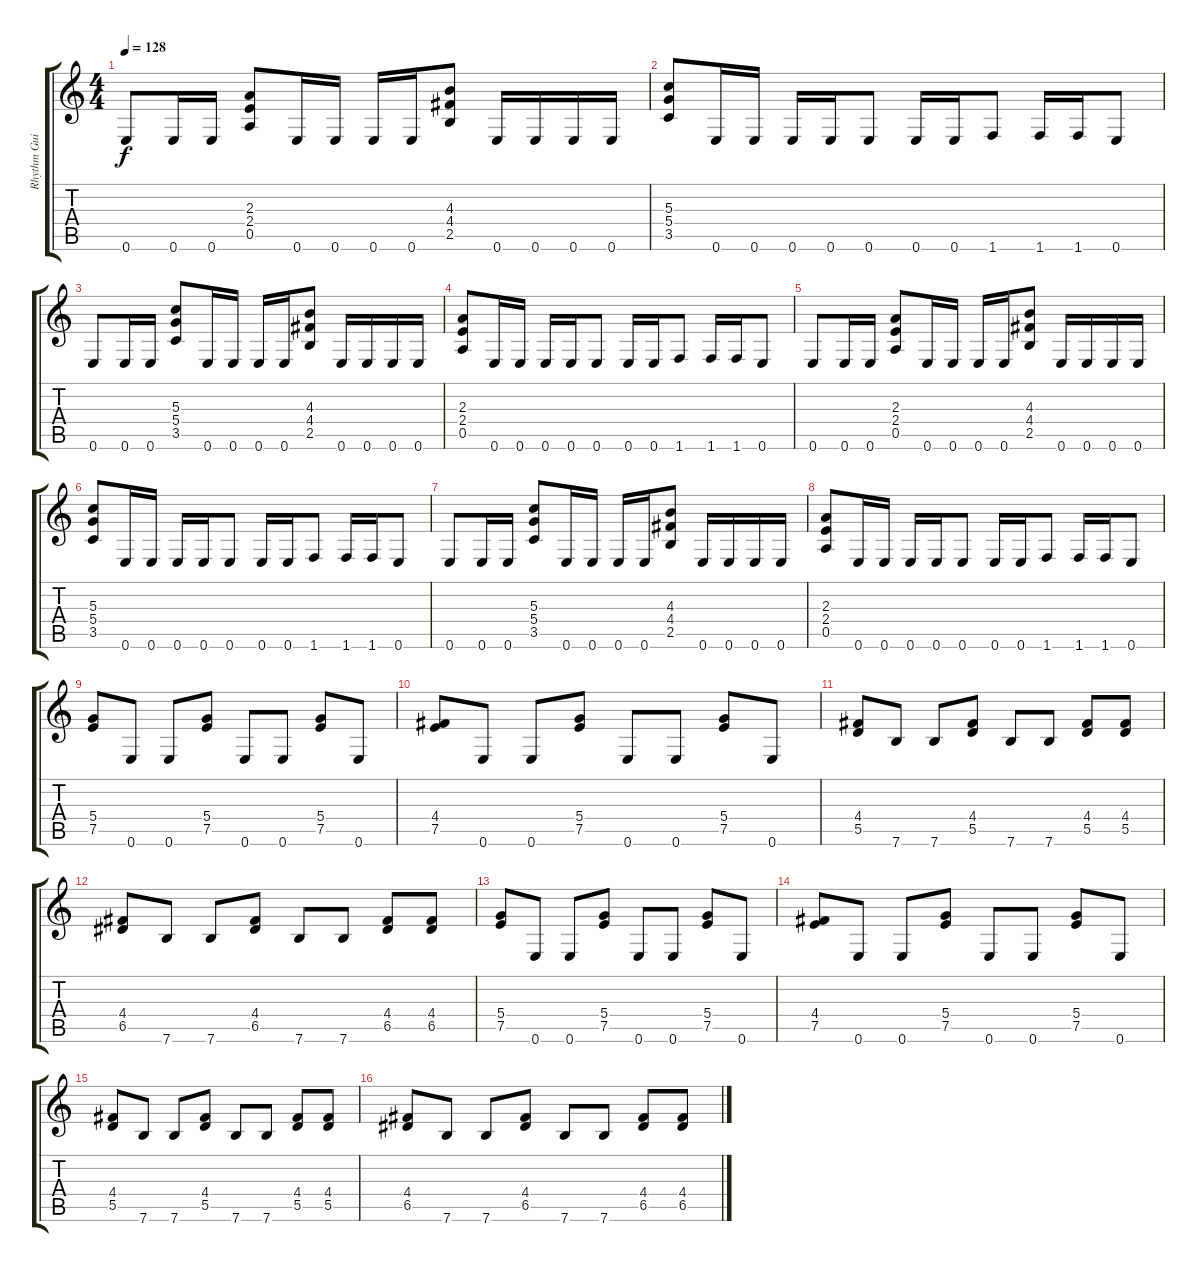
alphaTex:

\track ("Rhythm Guitar 3" "Rhythm Gui") {instrument distortionguitar}
\staff {score tabs}
\tuning (E4 B3 G3 D3 A2 E2) {hide}
\ts (4 4)
\tempo 128
\clef g2
\ks c
0.6.8{dy f} 0.6.16 0.6.16 (2.3 2.4 0.5).8 0.6.16 0.6.16 0.6.16 0.6.16 (4.3 4.4 2.5).8 0.6.16 0.6.16 0.6.16 0.6.16 |
(5.3 5.4 3.5).8 0.6.16 0.6.16 0.6.16 0.6.16 0.6.8 0.6.16 0.6.16 1.6.8 1.6.16 1.6.16 0.6.8 |
0.6.8 0.6.16 0.6.16 (5.3 5.4 3.5).8 0.6.16 0.6.16 0.6.16 0.6.16 (4.3 4.4 2.5).8 0.6.16 0.6.16 0.6.16 0.6.16 |
(2.3 2.4 0.5).8 0.6.16 0.6.16 0.6.16 0.6.16 0.6.8 0.6.16 0.6.16 1.6.8 1.6.16 1.6.16 0.6.8 |
0.6.8 0.6.16 0.6.16 (2.3 2.4 0.5).8 0.6.16 0.6.16 0.6.16 0.6.16 (4.3 4.4 2.5).8 0.6.16 0.6.16 0.6.16 0.6.16 |
(5.3 5.4 3.5).8 0.6.16 0.6.16 0.6.16 0.6.16 0.6.8 0.6.16 0.6.16 1.6.8 1.6.16 1.6.16 0.6.8 |
0.6.8 0.6.16 0.6.16 (5.3 5.4 3.5).8 0.6.16 0.6.16 0.6.16 0.6.16 (4.3 4.4 2.5).8 0.6.16 0.6.16 0.6.16 0.6.16 |
(2.3 2.4 0.5).8 0.6.16 0.6.16 0.6.16 0.6.16 0.6.8 0.6.16 0.6.16 1.6.8 1.6.16 1.6.16 0.6.8 |
(5.4 7.5).8 0.6.8 0.6.8 (5.4 7.5).8 0.6.8 0.6.8 (5.4 7.5).8 0.6.8 |
(4.4 7.5).8 0.6.8 0.6.8 (5.4 7.5).8 0.6.8 0.6.8 (5.4 7.5).8 0.6.8 |
(4.4 5.5).8 7.6.8 7.6.8 (4.4 5.5).8 7.6.8 7.6.8 (4.4 5.5).8 (4.4 5.5).8 |
(4.4 6.5).8 7.6.8 7.6.8 (4.4 6.5).8 7.6.8 7.6.8 (4.4 6.5).8 (4.4 6.5).8 |
(5.4 7.5).8 0.6.8 0.6.8 (5.4 7.5).8 0.6.8 0.6.8 (5.4 7.5).8 0.6.8 |
(4.4 7.5).8 0.6.8 0.6.8 (5.4 7.5).8 0.6.8 0.6.8 (5.4 7.5).8 0.6.8 |
(4.4 5.5).8 7.6.8 7.6.8 (4.4 5.5).8 7.6.8 7.6.8 (4.4 5.5).8 (4.4 5.5).8 |
(4.4 6.5).8 7.6.8 7.6.8 (4.4 6.5).8 7.6.8 7.6.8 (4.4 6.5).8 (4.4 6.5).8
